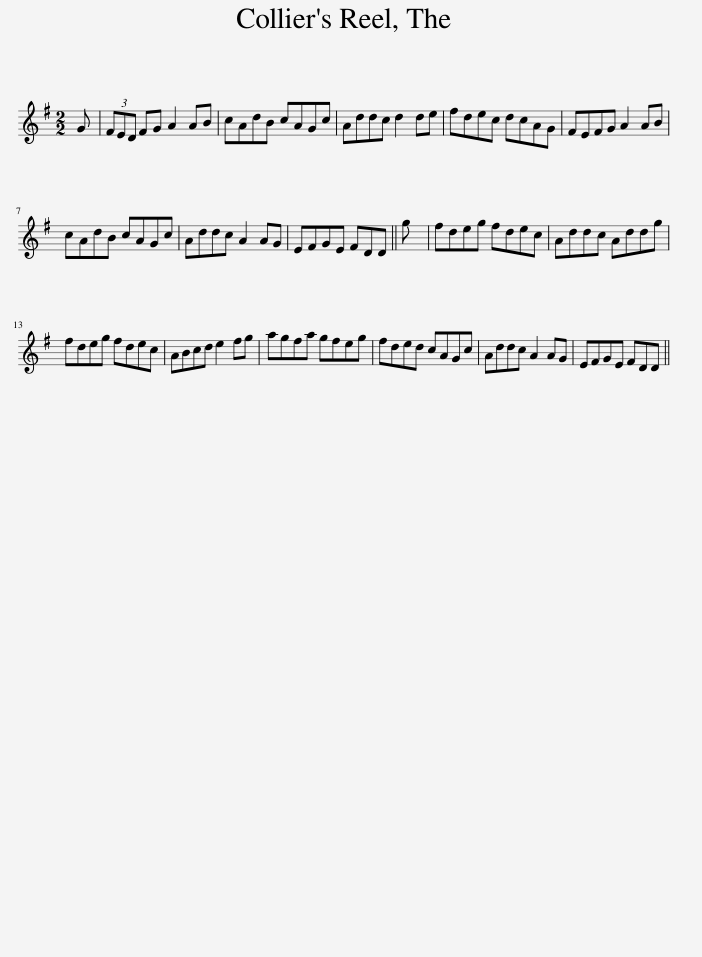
X:1
L:1/8
M:2/2
I:linebreak $
K:G
V:1 treble
V:1
 G | (3FED FG A2 AB | cAdB cAGc | Addc d2 de | fdec dcAG | %5
 FEFG A2 AB |$ cAdB cAGc | Addc A2 AG | EFGE FDD || g | %10
 fdeg fdec | Addc Addg |$ fdeg fdec | ABcd e2 fg | agfa gfeg | %15
 fded cAGc | Addc A2 AG | EFGE FDD || %18
